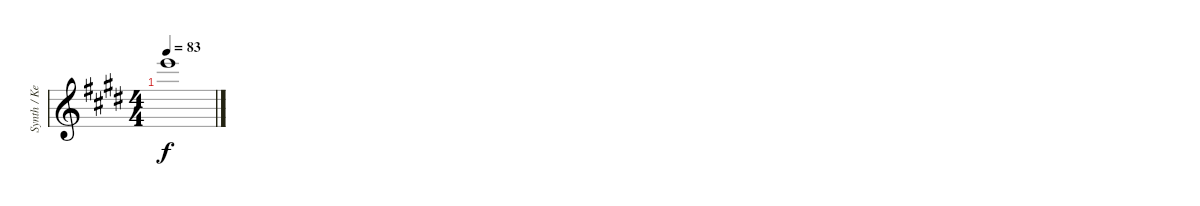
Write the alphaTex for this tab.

\track ("Synth / Keyboard III" "Synth / Ke") {instrument stringensemble1}
\staff {score}
\tuning (D4 B3 G3 D3 G2 D2) {hide}
\ts (4 4)
\tempo 83
\clef g2
\ks e
26.1{t}.1{dy f}
